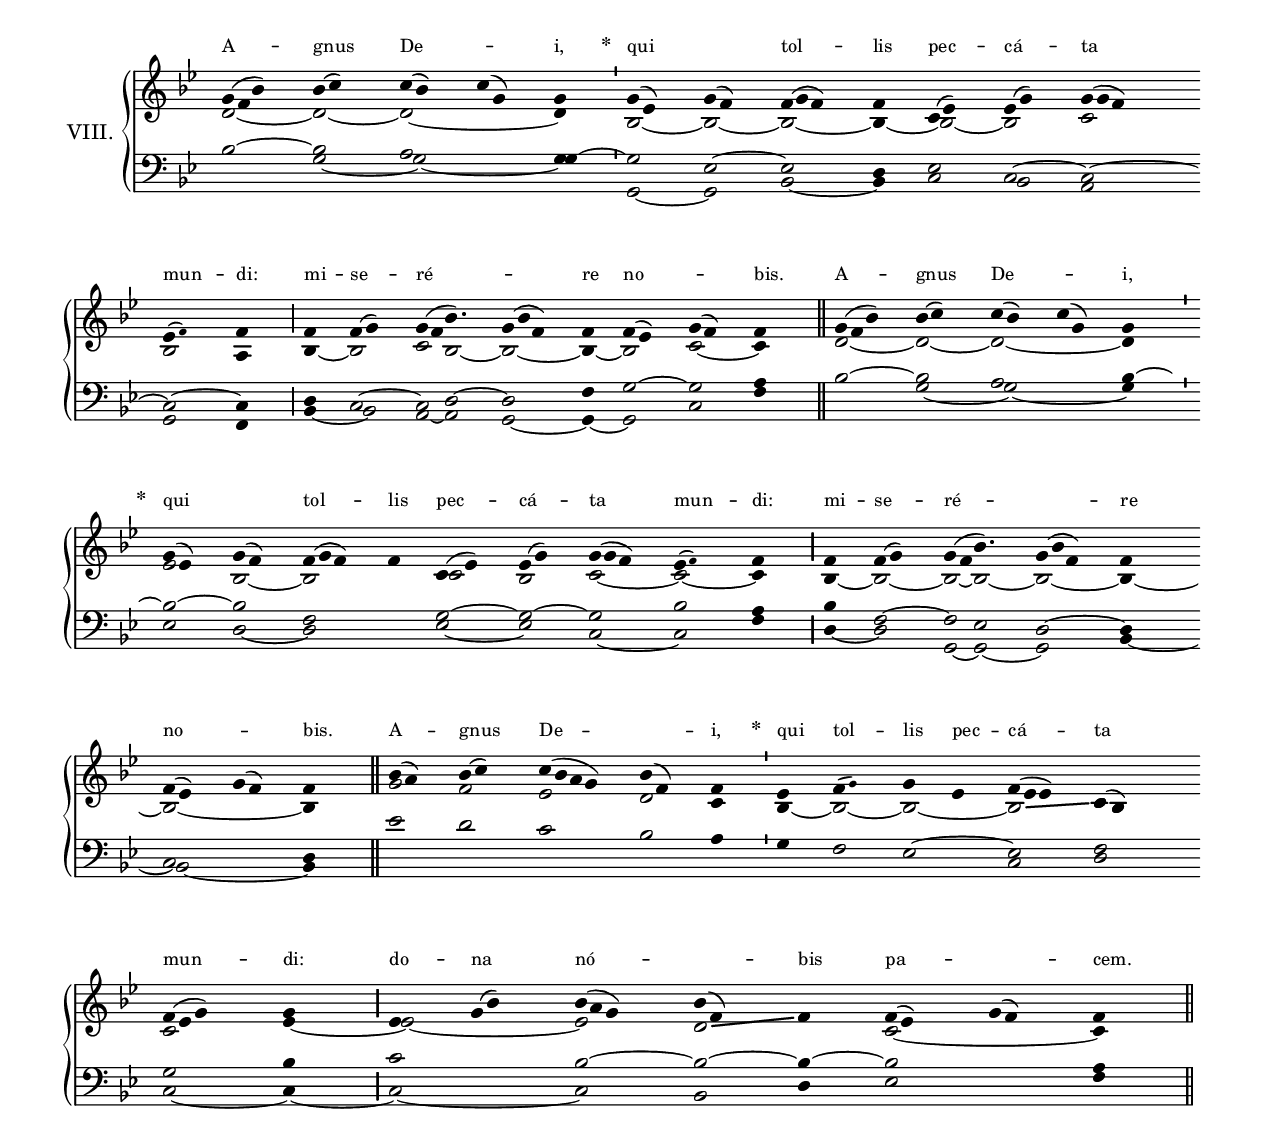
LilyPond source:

\version "2.18"
\include "gregorian.ly"
\include "noh2.ily"

%Page reference: page v.46
%(volume.page)

%Proofed 3/14

global = {
 \key f \mixolydian
 \cadenzaOn 
 \override Glissando #'thickness = #2.0
}

chantText = \lyricmode {
A -- gnus De -- _ i, 
\set stanza = " * " qui _ tol -- lis pec -- cá -- ta mun -- di: 
mi -- se -- ré -- _ re no -- _ bis. 
A -- gnus De -- _ i, 
\set stanza = " * " qui _ tol -- lis pec -- cá -- ta mun -- di: 
mi -- se -- ré -- _ re no -- _ bis. 
A -- gnus De -- _ i, 
\set stanza = " * " qui tol -- lis pec -- cá -- ta mun -- di: 
do -- na nó -- _ bis pa -- _ cem. }

chantMusic = {
\tieDown   g'4 ( f'4 bes'4) bes'4 ( c''4) c''4 ( bes'4) c''4 ( g'4) g'4 \divisioMinima
 g'4 ( ees'4) g'4 ( f'4) f'4 ( g'4 f'4) f'4 c'4 ( ees'4) ees'4 ( g'4) g'4 ( g'4 f'4) \forceBreak
 ees'4 ( \once \tweak #'font-size #-4 f' ) f'4 \divisioMaior
 f'4 f'4 ( g'4) g'4 ( f'4 bes'4.) g'4 ( bes'4 f'4) f'4 f'4 ( ees'4) g'4 ( f'4) f'4 \finalis
 g'4 ( f'4 bes'4) bes'4 ( c''4) c''4 ( bes'4) c''4 ( g'4) g'4 \divisioMinima
 \forceBreak
 g'4 ( ees'4) g'4 ( f'4) f'4 ( g'4 f'4) f'4 c'4 ( ees'4) ees'4 ( g'4) g'4 ( g'4 f'4) ees'4 ( \once \tweak #'font-size #-4 f' ) f'4 \divisioMaior
 f'4 f'4 ( g'4) g'4 ( f'4 bes'4.) g'4 ( bes'4 f'4) f'4 \forceBreak
 f'4 ( ees'4) g'4 ( f'4) f'4 \finalis
 bes'4 ( a'4) bes'4 ( c''4) c''4 ( bes'4 a'4 g'4) bes'4 ( f'4) f'4 \divisioMinima
 ees'4 f'4 ( \once \tweak #'font-size #-4 g' ) g'4 ees'4 f'4 ( ees'4 ees'4) c'4 ( bes4) \forceBreak
 f'4 ( ees'4 g'4) g'4 \divisioMaior
 ees'4 g'4 ( bes'4) bes'4 ( a'4 g'4) bes'4 ( f'4) f'4 f'4 ( ees'4) g'4 ( f'4) f'4 \finalis

}

altoMusic = {
d'2*3/2 ~ d'2 ~ d'2*4/2 ~ d'4 \divisioMinima
bes2 ~ bes2 ~ bes2*3/2 ~ bes4 ~ bes2 ~ bes2 c'2*3/2 bes2 a4 \divisioMaior
bes4 ~ bes2 c'2 bes2*3/4 ~ bes2*3/2 ~ bes4 ~ bes2 c'2 ~ c'4 \finalis
d'2*3/2 ~ d'2 ~ d'2*4/2 ~ d'4 \divisioMinima
ees'2 bes2 ~ bes2*4/2 c'2 bes2 c'2*3/2 ~ c'2 ~ c'4 \divisioMaior
bes4 ~ bes2 ~ bes2 ~ bes2*3/4 ~ bes2*3/2 ~ bes4 ~ bes2*4/2 ~ bes4 \finalis
g'2 f'2 ees'2*4/2 d'2 c'4 \divisioMinima
bes4 ~ bes2 ~ bes2 ~ bes2*3/2 -\tweak Glissando.Y-offset #-0.8 \glissando c'4 bes4 c'2*3/2 ees'4 ~ \divisioMaior
ees'2*3/2 ~ ees'2*3/2 d'2 -\tweak Glissando.Y-offset #-0.8 \glissando f'4 c'2*4/2 ~ c'4 \finalis
}

tenorMusic = {
bes2*3/2 ~ bes2 a2*4/2 \shiftRight g4 ~ \divisioMinima
g2 ees2 ~ ees2*3/2 d4 ees2 c2 ~ c2*3/2 ~ c2 ~ c4 \divisioMaior
d4 c2 ~ c2 d2*3/4 ~ d2*3/2 f4 g2 ~ g2 a4 \finalis
bes2*3/2 ~ bes2 a2*4/2 bes4 ~ \divisioMinima
bes2 ~ bes2 f2*4/2 g2 ~ g2 ~ g2*3/2 bes2 a4 \divisioMaior
bes4 f2 ~ f2 ees2*3/4 d2*3/2 ~ d4 c2*4/2 d4 \finalis
ees'2 d'2 c'2*4/2 bes2 a4 \divisioMinima
g4 f2 ees2 ~ ees2*3/2 f2 g2*3/2 bes4 \divisioMaior
c'2*3/2 bes2*3/2 ~ bes2 ~ bes4 ~ bes2*4/2 a4 \finalis
}

bassMusic = {
r2*3/2 g2 ~ g2*4/2 ~ g4 \divisioMinima
g,2 ~ g,2 bes,2*3/2 ~ bes,4 c2 bes,2 a,2*3/2 g,2 f,4 \divisioMaior
bes,4 ~ bes,2 a,2 ~ a,2*3/4 g,2*3/2 ~ g,4 ~ g,2 c2 f4 \finalis
r2*3/2 g2 ~ g2*4/2 ~ g4 \divisioMinima
ees2 d2 ~ d2*4/2 ees2 ~ ees2 c2*3/2 ~ c2 f4 \divisioMaior
d4 ~ d2 g,2 ~ g,2*3/4 ~ g,2*3/2 bes,4 ~ bes,2*4/2 ~ bes,4 \finalis
r2*11/2 \divisioMinima
r2*5/2 c2*3/2 d2 c2*3/2 ~ c4 ~ \divisioMaior
c2*3/2 ~ c2*3/2 bes,2 d4 ees2*4/2 f4 \finalis
}

voiceLines = {
\voiceLineStyle



}

\score{
  <<
    \new Lyrics
    \new GrandStaff <<
      \set GrandStaff.autoBeaming = ##f
      \set GrandStaff.instrumentName = \markup \center-column {
        "VIII."
      }
      \new Staff = up <<
        \new Voice = "chant" {
          \voiceOne \global \chantMusic
        }
        \new Voice {
          \voiceTwo \global \altoMusic
        }
      >>

      \new Staff = down <<
        \clef bass
        \new Voice {
          \voiceOne \global \tenorMusic
        }
        \new Voice {
          \voiceTwo \global \bassMusic
        }
	\new Voice {
        \voiceThree \global \voiceLines
        }
      >>
    >>
    \context Lyrics {
      \lyricsto chant {
      \chantText
    }
    }
  >>
  \layout{
  }
  
}
